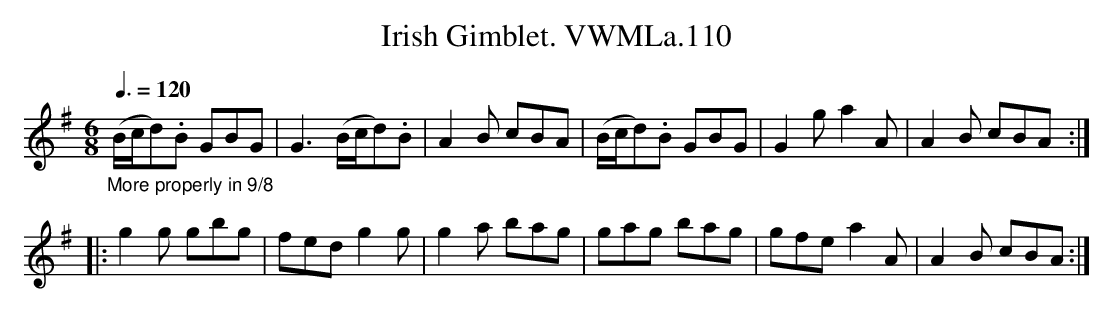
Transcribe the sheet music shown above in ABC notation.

X:1
T:Irish Gimblet. VWMLa.110
M:6/8
L:1/8
Q:3/8=120
K:G
"_More properly in 9/8"\
(B/c/d).B GBG|G3 (B/c/d).B|A2B cBA|\
(B/c/d).B GBG|G2g a2A|A2B cBA:|
|:g2g gbg|fed g2g|g2a bag|\
gag bag|gfe a2A|A2B cBA:|
